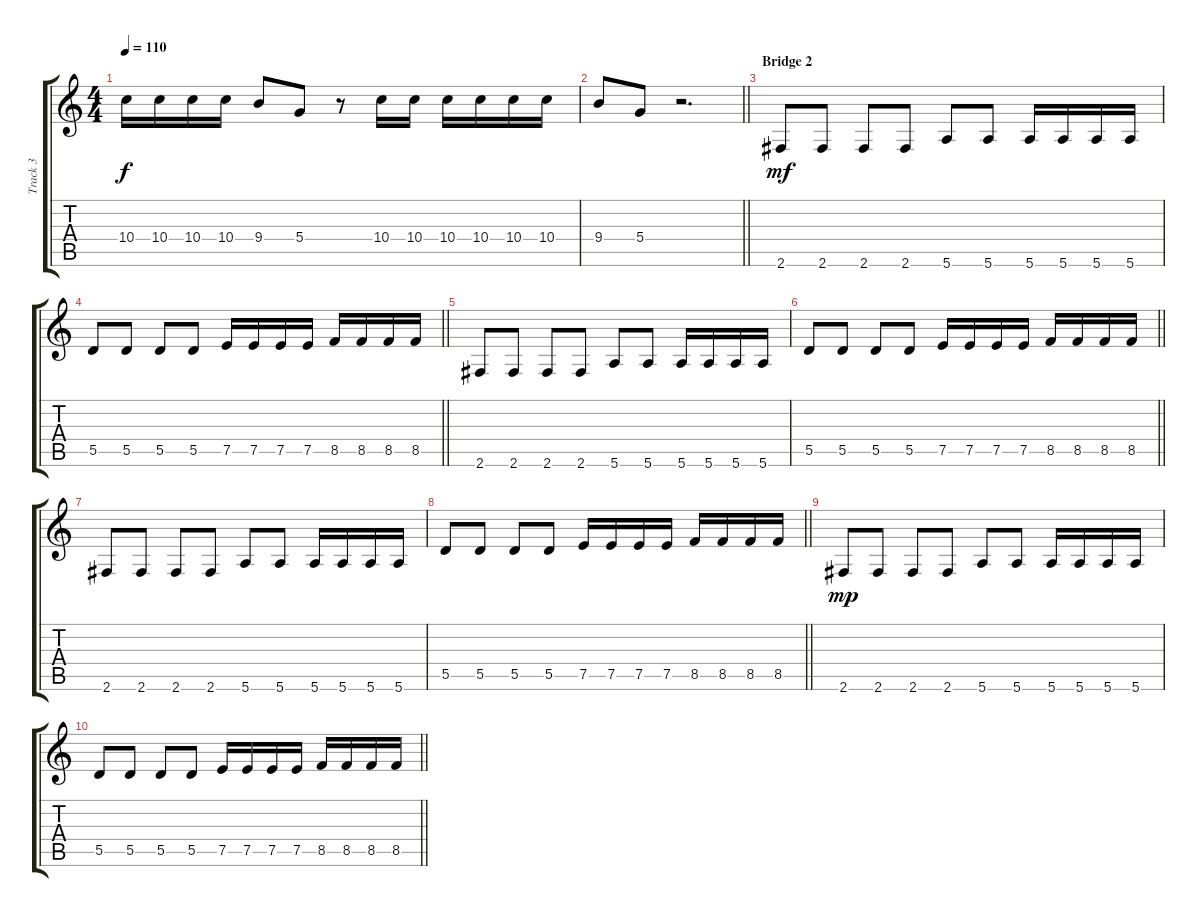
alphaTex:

\track ("Track 3" "Track 3") {instrument overdrivenguitar}
\staff {score tabs}
\tuning (E4 B3 G3 D3 A2 E2) {hide}
\ts (4 4)
\tempo 110
\clef g2
\ks c
10.4.16{dy f} 10.4.16 10.4.16 10.4.16 9.4.8 5.4.8 r.8 10.4.16 10.4.16 10.4.16 10.4.16 10.4.16 10.4.16 |
\barLineRight lightlight
9.4.8 5.4.8 r.2{d} |
\section ("" "Bridge 2")
2.6.8{dy mf} 2.6.8 2.6.8 2.6.8 5.6.8 5.6.8 5.6.16 5.6.16 5.6.16 5.6.16 |
\barLineRight lightlight
5.5.8 5.5.8 5.5.8 5.5.8 7.5.16 7.5.16 7.5.16 7.5.16 8.5.16 8.5.16 8.5.16 8.5.16 |
2.6.8 2.6.8 2.6.8 2.6.8 5.6.8 5.6.8 5.6.16 5.6.16 5.6.16 5.6.16 |
\barLineRight lightlight
5.5.8 5.5.8 5.5.8 5.5.8 7.5.16 7.5.16 7.5.16 7.5.16 8.5.16 8.5.16 8.5.16 8.5.16 |
2.6.8 2.6.8 2.6.8 2.6.8 5.6.8 5.6.8 5.6.16 5.6.16 5.6.16 5.6.16 |
\barLineRight lightlight
5.5.8 5.5.8 5.5.8 5.5.8 7.5.16 7.5.16 7.5.16 7.5.16 8.5.16 8.5.16 8.5.16 8.5.16 |
2.6.8{dy mp} 2.6.8 2.6.8 2.6.8 5.6.8 5.6.8 5.6.16 5.6.16 5.6.16 5.6.16 |
\barLineRight lightlight
5.5.8 5.5.8 5.5.8 5.5.8 7.5.16 7.5.16 7.5.16 7.5.16 8.5.16 8.5.16 8.5.16 8.5.16
